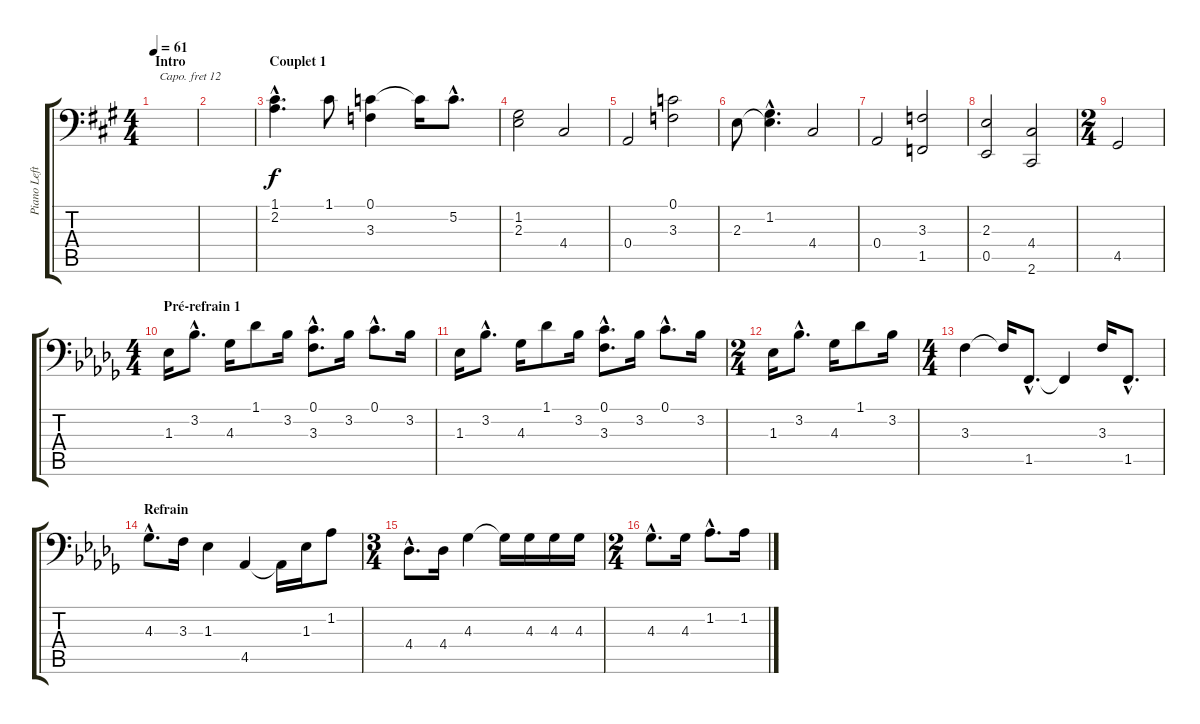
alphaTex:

\track ("Piano Left Hand" "Piano Left") {instrument acousticgrandpiano}
\staff {score tabs}
\capo 12
\tuning (C3 G2 D2 A1 E1 B0) {hide}
\ts (4 4)
\section ("" "Intro")
\tempo 61
\clef f4
\ks a
|
|
\section ("" "Couplet 1")
(1.1{hac} 2.2).4{d} 1.1.8 (0.1 3.3).4 0.1{t}.16 5.2{hac}.8{d} |
(1.2 2.3).2 4.4.2 |
0.4.2 (0.1 3.3).2 |
2.3.8 (1.2{hac} 2.3{hac t}).4{d} 4.4.2 |
0.4.2 (3.3 1.5).2 |
(2.3 0.5).2 (4.4 2.6).2 |
\ts (2 4)
4.5.2 |
\ts (4 4)
\section ("" "Pré-refrain 1")
\ks db
1.3.16 3.2{hac}.8{d} 4.3.16 1.1.8 3.2.16 (0.1{hac} 3.3).8{d} 3.2.16 0.1{hac}.8{d} 3.2.16 |
1.3.16 3.2{hac}.8{d} 4.3.16 1.1.8 3.2.16 (0.1{hac} 3.3).8{d} 3.2.16 0.1{hac}.8{d} 3.2.16 |
\ts (2 4)
1.3.16 3.2{hac}.8{d} 4.3.16 1.1.8 3.2.16 |
\ts (4 4)
3.3.4 3.3{t}.16 1.5{hac}.8{d} 1.5{t}.4 3.3.16 1.5{hac}.8{d} |
\section ("" "Refrain")
4.3{hac}.8{d} 3.3.16 1.3.4 4.5.4 4.5{t}.16 1.3.16 1.2.8 |
\ts (3 4)
4.4{hac}.8{d} 4.4.16 4.3.4 4.3{t}.16 4.3.16 4.3.16 4.3.16 |
\ts (2 4)
4.3{hac}.8{d} 4.3.16 1.2{hac}.8{d} 1.2.16
